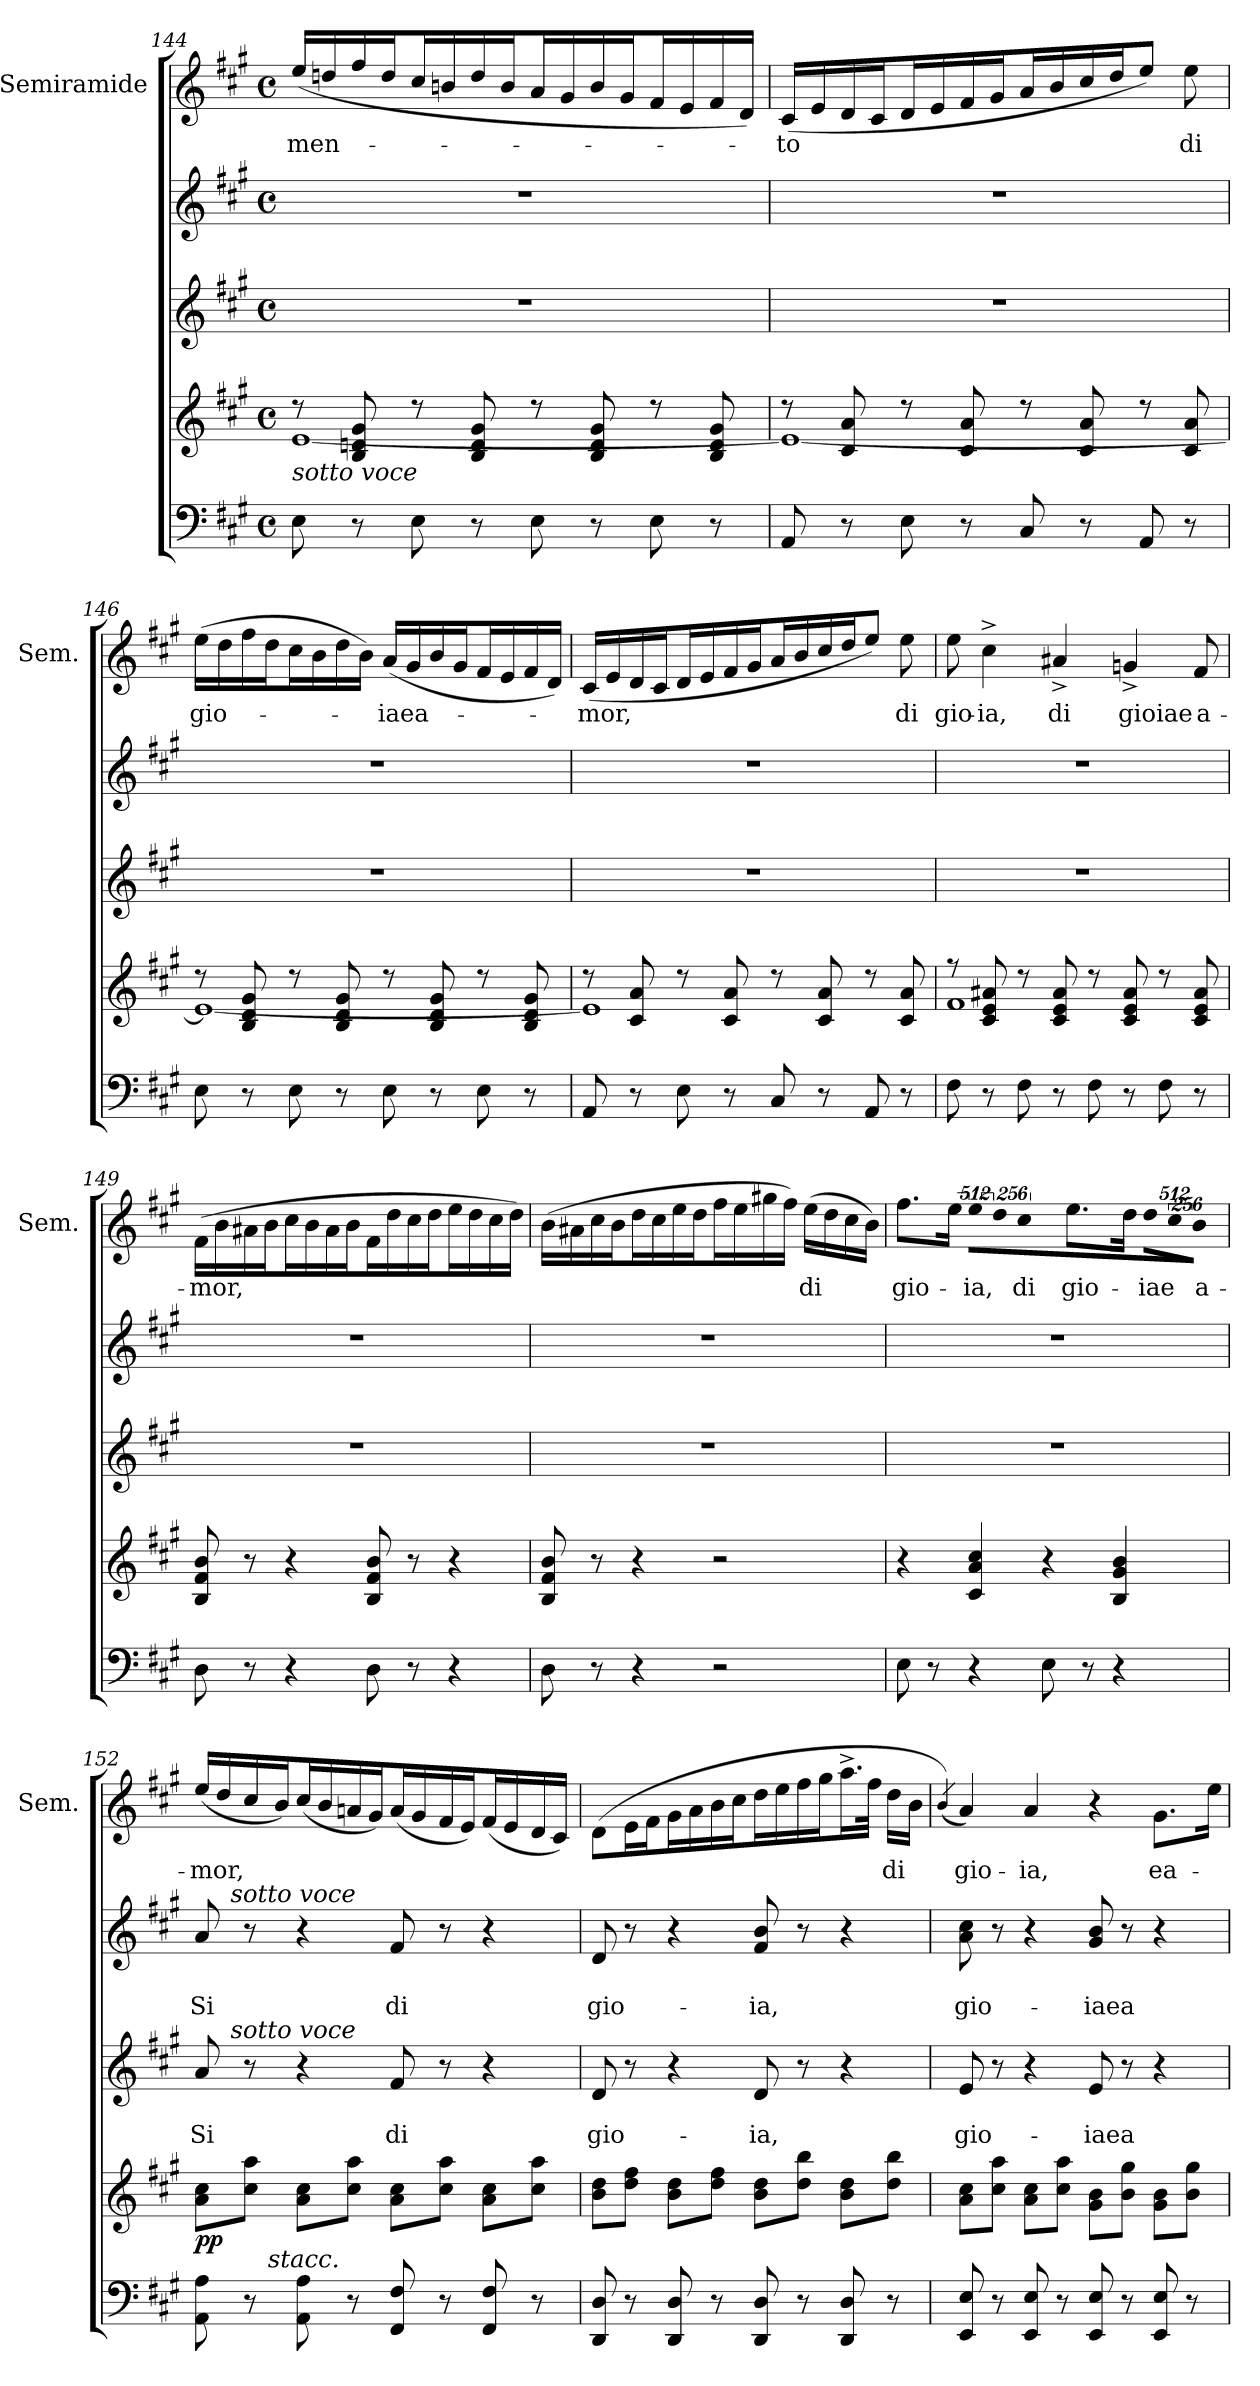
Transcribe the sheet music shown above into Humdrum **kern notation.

**kern	**kern	**dynam	**kern	**text	**text	**kern	**text	**text	**kern	**text
*part4	*part4	*part4	*part3	*part3	*part3	*part2	*part2	*part2	*part1	*part1
*staff5	*staff4	*staff4/5	*staff3	*staff3	*staff3	*staff2	*staff2	*staff2	*staff1	*staff1
*	*	*	*	*	*	*	*	*	*I"Semiramide	*
*	*	*	*	*	*	*	*	*	*I'Sem.	*
!!LO:LB:g=z
*clefF4	*clefG2	*	*clefG2	*	*	*clefG2	*	*	*clefG2	*
*k[f#c#g#]	*k[f#c#g#]	*	*k[f#c#g#]	*	*	*k[f#c#g#]	*	*	*k[f#c#g#]	*
*A:	*A:	*	*A:	*	*	*A:	*	*	*A:	*
*M4/4	*M4/4	*	*M4/4	*	*	*M4/4	*	*	*M4/4	*
*met(c)	*met(c)	*	*met(c)	*	*	*met(c)	*	*	*met(c)	*
=144	=144	=144	=144	=144	=144	=144	=144	=144	=144	=144
*	*^	*	*	*	*	*	*	*	*	*
!	!LO:TX:b:i:t=sotto voce	!	!	!	!	!	!	!	!	!	!
8E\	8r	[<1e	.	1r	.	.	1r	.	.	(16ee/LL	-men-
.	.	.	.	.	.	.	.	.	.	16ddn/	.
8r	8B/ 8dn/ 8g#/	.	.	.	.	.	.	.	.	16ff#/	.
.	.	.	.	.	.	.	.	.	.	16dd/J	.
8E\	8r	.	.	.	.	.	.	.	.	16cc#/L	.
.	.	.	.	.	.	.	.	.	.	16bn/	.
8r	8B/ 8d/ 8g#/	.	.	.	.	.	.	.	.	16dd/	.
.	.	.	.	.	.	.	.	.	.	16b/J	.
8E\	8r	.	.	.	.	.	.	.	.	16a/L	.
.	.	.	.	.	.	.	.	.	.	16g#/	.
8r	8B/ 8d/ 8g#/	.	.	.	.	.	.	.	.	16b/	.
.	.	.	.	.	.	.	.	.	.	16g#/J	.
8E\	8r	.	.	.	.	.	.	.	.	16f#/L	.
.	.	.	.	.	.	.	.	.	.	16e/	.
8r	8B/ 8d/ 8g#/	.	.	.	.	.	.	.	.	16f#/	.
.	.	.	.	.	.	.	.	.	.	16d/JJ)	.
=145	=145	=145	=145	=145	=145	=145	=145	=145	=145	=145	=145
8AA/	8r	1e_	.	1r	.	.	1r	.	.	(16c#/LL	-to
.	.	.	.	.	.	.	.	.	.	16e/	.
8r	8c#/ 8a/	.	.	.	.	.	.	.	.	16d/	.
.	.	.	.	.	.	.	.	.	.	16c#/J	.
8E\	8r	.	.	.	.	.	.	.	.	16d/L	.
.	.	.	.	.	.	.	.	.	.	16e/	.
8r	8c#/ 8a/	.	.	.	.	.	.	.	.	16f#/	.
.	.	.	.	.	.	.	.	.	.	16g#/J	.
8C#/	8r	.	.	.	.	.	.	.	.	16a/L	.
.	.	.	.	.	.	.	.	.	.	16b/	.
8r	8c#/ 8a/	.	.	.	.	.	.	.	.	16cc#/	.
.	.	.	.	.	.	.	.	.	.	16dd/J	.
8AA/	8r	.	.	.	.	.	.	.	.	8ee/J)	.
8r	8c#/ 8a/	.	.	.	.	.	.	.	.	8ee\	di
=146	=146	=146	=146	=146	=146	=146	=146	=146	=146	=146	=146
8E\	8r	1e_	.	1r	.	.	1r	.	.	(16ee\LL	gio-
.	.	.	.	.	.	.	.	.	.	16dd\	.
8r	8B/ 8d/ 8g#/	.	.	.	.	.	.	.	.	16ff#\	.
.	.	.	.	.	.	.	.	.	.	16dd\J	.
8E\	8r	.	.	.	.	.	.	.	.	16cc#\L	.
.	.	.	.	.	.	.	.	.	.	16b\	.
8r	8B/ 8d/ 8g#/	.	.	.	.	.	.	.	.	16dd\	.
.	.	.	.	.	.	.	.	.	.	16b\JJ)	.
8E\	8r	.	.	.	.	.	.	.	.	(16a/LL	-iaea-
.	.	.	.	.	.	.	.	.	.	16g#/	.
8r	8B/ 8d/ 8g#/	.	.	.	.	.	.	.	.	16b/	.
.	.	.	.	.	.	.	.	.	.	16g#/J	.
8E\	8r	.	.	.	.	.	.	.	.	16f#/L	.
.	.	.	.	.	.	.	.	.	.	16e/	.
8r	8B/ 8d/ 8g#/	.	.	.	.	.	.	.	.	16f#/	.
.	.	.	.	.	.	.	.	.	.	16d/JJ)	.
=147	=147	=147	=147	=147	=147	=147	=147	=147	=147	=147	=147
8AA/	8r	1e]	.	1r	.	.	1r	.	.	(16c#/LL	-mor,
.	.	.	.	.	.	.	.	.	.	16e/	.
8r	8c#/ 8a/	.	.	.	.	.	.	.	.	16d/	.
.	.	.	.	.	.	.	.	.	.	16c#/J	.
8E\	8r	.	.	.	.	.	.	.	.	16d/L	.
.	.	.	.	.	.	.	.	.	.	16e/	.
8r	8c#/ 8a/	.	.	.	.	.	.	.	.	16f#/	.
.	.	.	.	.	.	.	.	.	.	16g#/J	.
8C#/	8r	.	.	.	.	.	.	.	.	16a/L	.
.	.	.	.	.	.	.	.	.	.	16b/	.
8r	8c#/ 8a/	.	.	.	.	.	.	.	.	16cc#/	.
.	.	.	.	.	.	.	.	.	.	16dd/J	.
8AA/	8r	.	.	.	.	.	.	.	.	8ee/J)	.
8r	8c#/ 8a/	.	.	.	.	.	.	.	.	8ee\	di
!!LO:LB:g=z
=148	=148	=148	=148	=148	=148	=148	=148	=148	=148	=148	=148
8F#\	8ree	1f#	.	1r	.	.	1r	.	.	8ee\	gio-
8r	8c#/ 8e/ 8a#X/	.	.	.	.	.	.	.	.	4cc#^>\	-ia,
8F#\	8r	.	.	.	.	.	.	.	.	.	.
8r	8c#/ 8e/ 8a#/	.	.	.	.	.	.	.	.	4a#X^</	di
8F#\	8r	.	.	.	.	.	.	.	.	.	.
8r	8c#/ 8e/ 8a#/	.	.	.	.	.	.	.	.	4gn^</	gioiae
8F#\	8r	.	.	.	.	.	.	.	.	.	.
8r	8c#/ 8e/ 8a#/	.	.	.	.	.	.	.	.	8f#/	a-
*	*v	*v	*	*	*	*	*	*	*	*	*
=149	=149	=149	=149	=149	=149	=149	=149	=149	=149	=149
8D\	8B/ 8f#/ 8b/	.	1r	.	.	1r	.	.	(16f#\LL	-mor,
.	.	.	.	.	.	.	.	.	16b\	.
8r	8r	.	.	.	.	.	.	.	16a#X\	.
.	.	.	.	.	.	.	.	.	16b\J	.
4r	4r	.	.	.	.	.	.	.	16cc#\L	.
.	.	.	.	.	.	.	.	.	16b\	.
.	.	.	.	.	.	.	.	.	16a#\	.
.	.	.	.	.	.	.	.	.	16b\J	.
8D\	8B/ 8f#/ 8b/	.	.	.	.	.	.	.	16f#\L	.
.	.	.	.	.	.	.	.	.	16dd\	.
8r	8r	.	.	.	.	.	.	.	16cc#\	.
.	.	.	.	.	.	.	.	.	16dd\J	.
4r	4r	.	.	.	.	.	.	.	16ee\L	.
.	.	.	.	.	.	.	.	.	16dd\	.
.	.	.	.	.	.	.	.	.	16cc#\	.
.	.	.	.	.	.	.	.	.	16dd\JJ)	.
=150	=150	=150	=150	=150	=150	=150	=150	=150	=150	=150
8D\	8B/ 8f#/ 8b/	.	1r	.	.	1r	.	.	(16b\LL	.
.	.	.	.	.	.	.	.	.	16a#X\	.
8r	8r	.	.	.	.	.	.	.	16cc#\	.
.	.	.	.	.	.	.	.	.	16b\J	.
4r	4r	.	.	.	.	.	.	.	16dd\L	.
.	.	.	.	.	.	.	.	.	16cc#\	.
.	.	.	.	.	.	.	.	.	16ee\	.
.	.	.	.	.	.	.	.	.	16dd\J	.
2r	2r	.	.	.	.	.	.	.	16ff#\L	.
.	.	.	.	.	.	.	.	.	16ee\	.
.	.	.	.	.	.	.	.	.	16gg#X\	.
.	.	.	.	.	.	.	.	.	16ff#\JJ)	.
.	.	.	.	.	.	.	.	.	(16ee\LL	di
.	.	.	.	.	.	.	.	.	16dd\	.
.	.	.	.	.	.	.	.	.	16cc#\	.
.	.	.	.	.	.	.	.	.	16b\JJ)	.
=151	=151	=151	=151	=151	=151	=151	=151	=151	=151	=151
8E\	4r	.	1r	.	.	1r	.	.	8.ff#\L	gio-
8r	.	.	.	.	.	.	.	.	.	.
.	.	.	.	.	.	.	.	.	16ee\Jk	.
!	!	!	!	!	!	!	!	!	!LO:N:vis=8	!
4r	4c#/ 4a/ 4cc#/	.	.	.	.	.	.	.	4096%341ee\L	-ia,
!	!	!	!	!	!	!	!	!	!LO:N:vis=8	!
.	.	.	.	.	.	.	.	.	2048%171dd\J	.
!	!	!	!	!	!	!	!	!	!LO:N:vis=8	!
.	.	.	.	.	.	.	.	.	4096%341cc#\	di
8E\	4r	.	.	.	.	.	.	.	8.ee\L	gio-
8r	.	.	.	.	.	.	.	.	.	.
.	.	.	.	.	.	.	.	.	16dd\Jk	.
!	!	!	!	!	!	!	!	!	!LO:N:vis=8	!
4r	4B/ 4g#/ 4b/	.	.	.	.	.	.	.	4096%341dd\L	-iae
!	!	!	!	!	!	!	!	!	!LO:N:vis=8	!
.	.	.	.	.	.	.	.	.	2048%171cc#\J	.
!	!	!	!	!	!	!	!	!	!LO:N:vis=8	!
.	.	.	.	.	.	.	.	.	4096%341b\	a-
!!LO:PB:g=z
=152	=152	=152	=152	=152	=152	=152	=152	=152	=152	=152
!	!	!LO:DY:b	!	!	!	!	!	!	!	!
*^	*	*	*^	*	*	*^	*	*	*	*
8AA\ 8A\	6ryy	8a\ 8cc#\L	pp	8a	16.ryy	.	Si	8a	16.ryy	.	Si	(16ee/LL	-mor,
.	.	.	.	.	.	.	.	.	.	.	.	16dd/	.
!	!	!	!	!	!	!	!	!	!LO:TX:a:i:t=sotto voce	!	!	!	!
!	!	!	!	!	!LO:TX:a:i:t=sotto voce	!	!	!	!	!	!	!	!
.	.	.	.	.	2ryy	.	.	.	2ryy	.	.	.	.
8r	.	8cc#\ 8aa\J	.	8r	.	.	.	8r	.	.	.	16cc#/	.
.	96ryy	.	.	.	.	.	.	.	.	.	.	.	.
!	!LO:TX:a:i:t=stacc.	!	!	!	!	!	!	!	!	!	!	!	!
.	3%2ryy	.	.	.	.	.	.	.	.	.	.	.	.
.	.	.	.	.	.	.	.	.	.	.	.	16b/J)	.
8AA\ 8A\	.	8a\ 8cc#\L	.	4r	.	.	.	4r	.	.	.	(16cc#/L	.
.	.	.	.	.	.	.	.	.	.	.	.	16b/	.
8r	.	8cc#\ 8aa\J	.	.	.	.	.	.	.	.	.	16an/	.
.	.	.	.	.	.	.	.	.	.	.	.	16g#/J)	.
8FF#/ 8F#/	.	8a\ 8cc#\L	.	8f#	.	.	di	8f#	.	.	di	(16a/L	.
.	.	.	.	.	.	.	.	.	.	.	.	16g#/	.
.	.	.	.	.	4ryy	.	.	.	4ryy	.	.	.	.
8r	.	8cc#\ 8aa\J	.	8r	.	.	.	8r	.	.	.	16f#/	.
.	.	.	.	.	.	.	.	.	.	.	.	16e/J)	.
8FF#/ 8F#/	.	8a\ 8cc#\L	.	4r	.	.	.	4r	.	.	.	(16f#/L	.
.	.	.	.	.	.	.	.	.	.	.	.	16e/	.
.	12...ryy	.	.	.	8ryy	.	.	.	8ryy	.	.	.	.
8r	.	8cc#\ 8aa\J	.	.	.	.	.	.	.	.	.	16d/	.
.	.	.	.	.	.	.	.	.	.	.	.	16c#/JJ)	.
.	.	.	.	.	32ryy	.	.	.	32ryy	.	.	.	.
*	*	*	*	*v	*v	*	*	*	*	*	*	*	*
*v	*v	*	*	*	*	*	*v	*v	*	*	*	*
=153	=153	=153	=153	=153	=153	=153	=153	=153	=153	=153
8DD/ 8D/	8b\ 8dd\L	.	8d	.	gio-	8d	.	gio-	(8d\L	.
8r	8dd\ 8ff#\J	.	8r	.	.	8r	.	.	16e\L	.
.	.	.	.	.	.	.	.	.	16f#\J	.
8DD/ 8D/	8b\ 8dd\L	.	4r	.	.	4r	.	.	16g#\L	.
.	.	.	.	.	.	.	.	.	16a\	.
8r	8dd\ 8ff#\J	.	.	.	.	.	.	.	16b\	.
.	.	.	.	.	.	.	.	.	16cc#\J	.
8DD/ 8D/	8b\ 8dd\L	.	8d	.	-ia,	8f#/ 8b/	.	-ia,	16dd\L	.
.	.	.	.	.	.	.	.	.	16ee\	.
8r	8dd\ 8bb\J	.	8r	.	.	8r	.	.	16ff#\	.
.	.	.	.	.	.	.	.	.	16gg#\J	.
8DD/ 8D/	8b\ 8dd\L	.	4r	.	.	4r	.	.	16.aa^>\L	.
.	.	.	.	.	.	.	.	.	32ff#\JJk	.
8r	8dd\ 8bb\J	.	.	.	.	.	.	.	16dd\LL	di
.	.	.	.	.	.	.	.	.	16b\JJ	.
=154	=154	=154	=154	=154	=154	=154	=154	=154	=154	=154
.	.	.	.	.	.	.	.	.	(4qb/)	.
8EE/ 8E/	8a\ 8cc#\L	.	8e	.	gio-	8a\ 8cc#\	.	gio-	4a/)	gio-
8r	8cc#\ 8aa\J	.	8r	.	.	8r	.	.	.	.
8EE/ 8E/	8a\ 8cc#\L	.	4r	.	.	4r	.	.	4a/	-ia,
8r	8cc#\ 8aa\J	.	.	.	.	.	.	.	.	.
8EE/ 8E/	8g#\ 8b\L	.	8e	.	-iaea-	8g#/ 8b/	.	-iaea-	4r	.
8r	8b\ 8gg#\J	.	8r	.	.	8r	.	.	.	.
8EE/ 8E/	8g#\ 8b\L	.	4r	.	.	4r	.	.	8.g#\L	ea-
8r	8b\ 8gg#\J	.	.	.	.	.	.	.	.	.
.	.	.	.	.	.	.	.	.	16ee\Jk	.
=	=	=	=	=	=	=	=	=	=	=
*-	*-	*-	*-	*-	*-	*-	*-	*-	*-	*-
